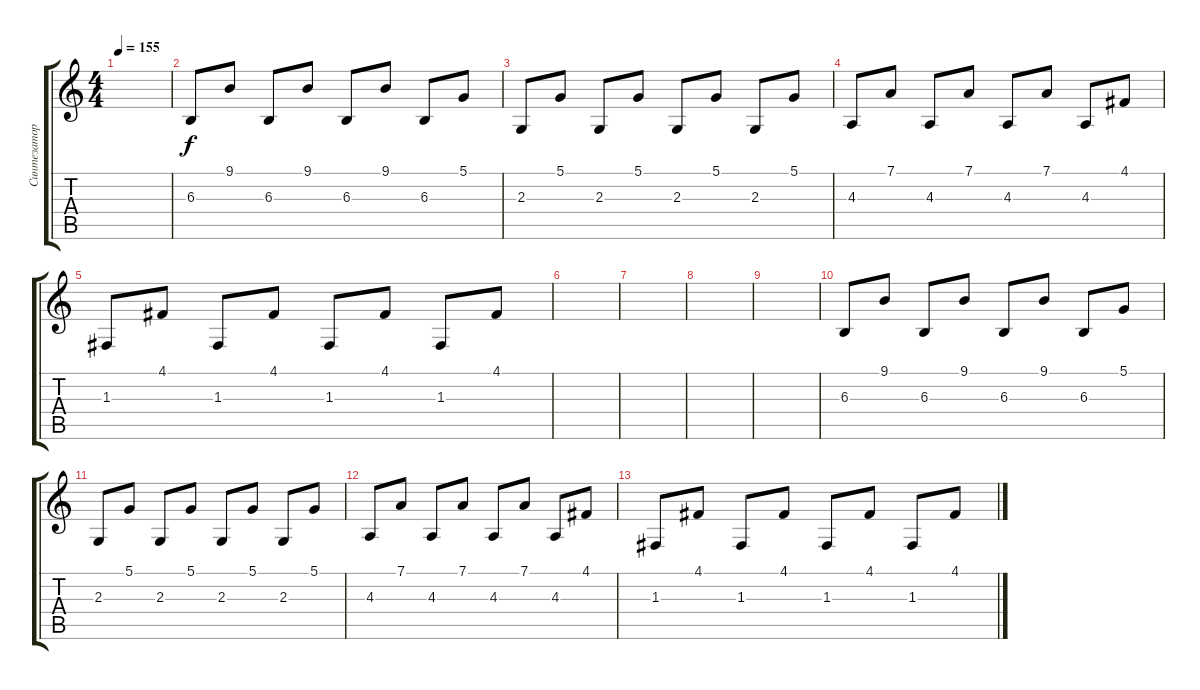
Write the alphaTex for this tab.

\track ("Синтезатор" "Синтезатор") {instrument pizzicatostrings}
\staff {score tabs}
\tuning (D4 A3 F3 C3 G2 D2) {hide}
\ts (4 4)
\tempo 155
\clef g2
\ks c
|
6.3.8 9.1.8 6.3.8 9.1.8 6.3.8 9.1.8 6.3.8 5.1.8 |
2.3.8 5.1.8 2.3.8 5.1.8 2.3.8 5.1.8 2.3.8 5.1.8 |
4.3.8 7.1.8 4.3.8 7.1.8 4.3.8 7.1.8 4.3.8 4.1.8 |
1.3.8 4.1.8 1.3.8 4.1.8 1.3.8 4.1.8 1.3.8 4.1.8 |
|
|
|
|
6.3.8 9.1.8 6.3.8 9.1.8 6.3.8 9.1.8 6.3.8 5.1.8 |
2.3.8 5.1.8 2.3.8 5.1.8 2.3.8 5.1.8 2.3.8 5.1.8 |
4.3.8 7.1.8 4.3.8 7.1.8 4.3.8 7.1.8 4.3.8 4.1.8 |
1.3.8 4.1.8 1.3.8 4.1.8 1.3.8 4.1.8 1.3.8 4.1.8
